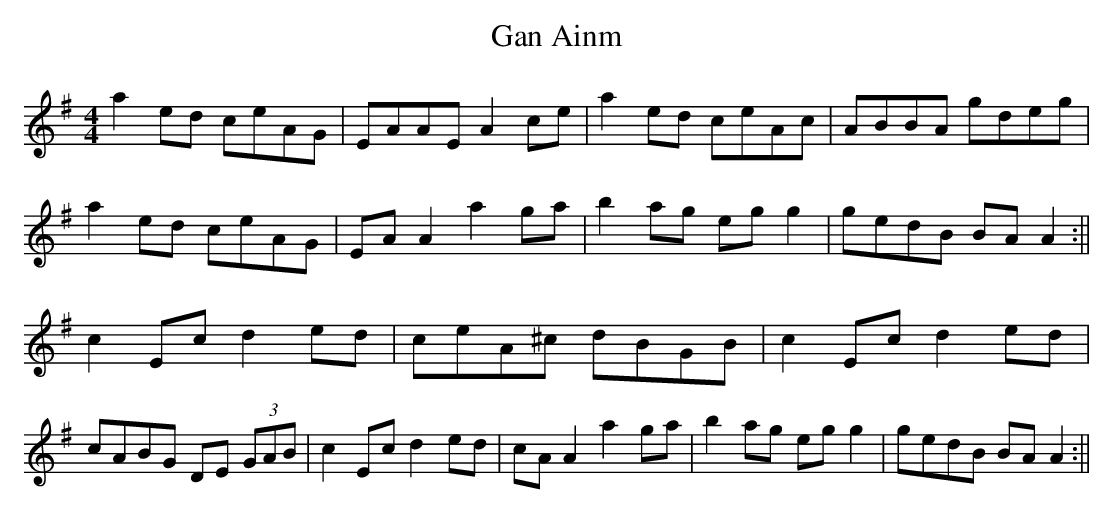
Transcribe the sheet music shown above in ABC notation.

X:1
T:Gan Ainm
M:4/4
L:1/8
K:G
a2ed ceAG|EAAE A2ce|a2ed ceAc|ABBA gdeg|\
a2ed ceAG|EAA2 a2ga|b2ag egg2|gedB BAA2:||\
c2Ec d2ed|ceA^c dBGB|c2Ec d2ed|cABG DE (3GAB|\
c2Ec d2ed|cAA2 a2ga|b2ag egg2|gedB BAA2:||
